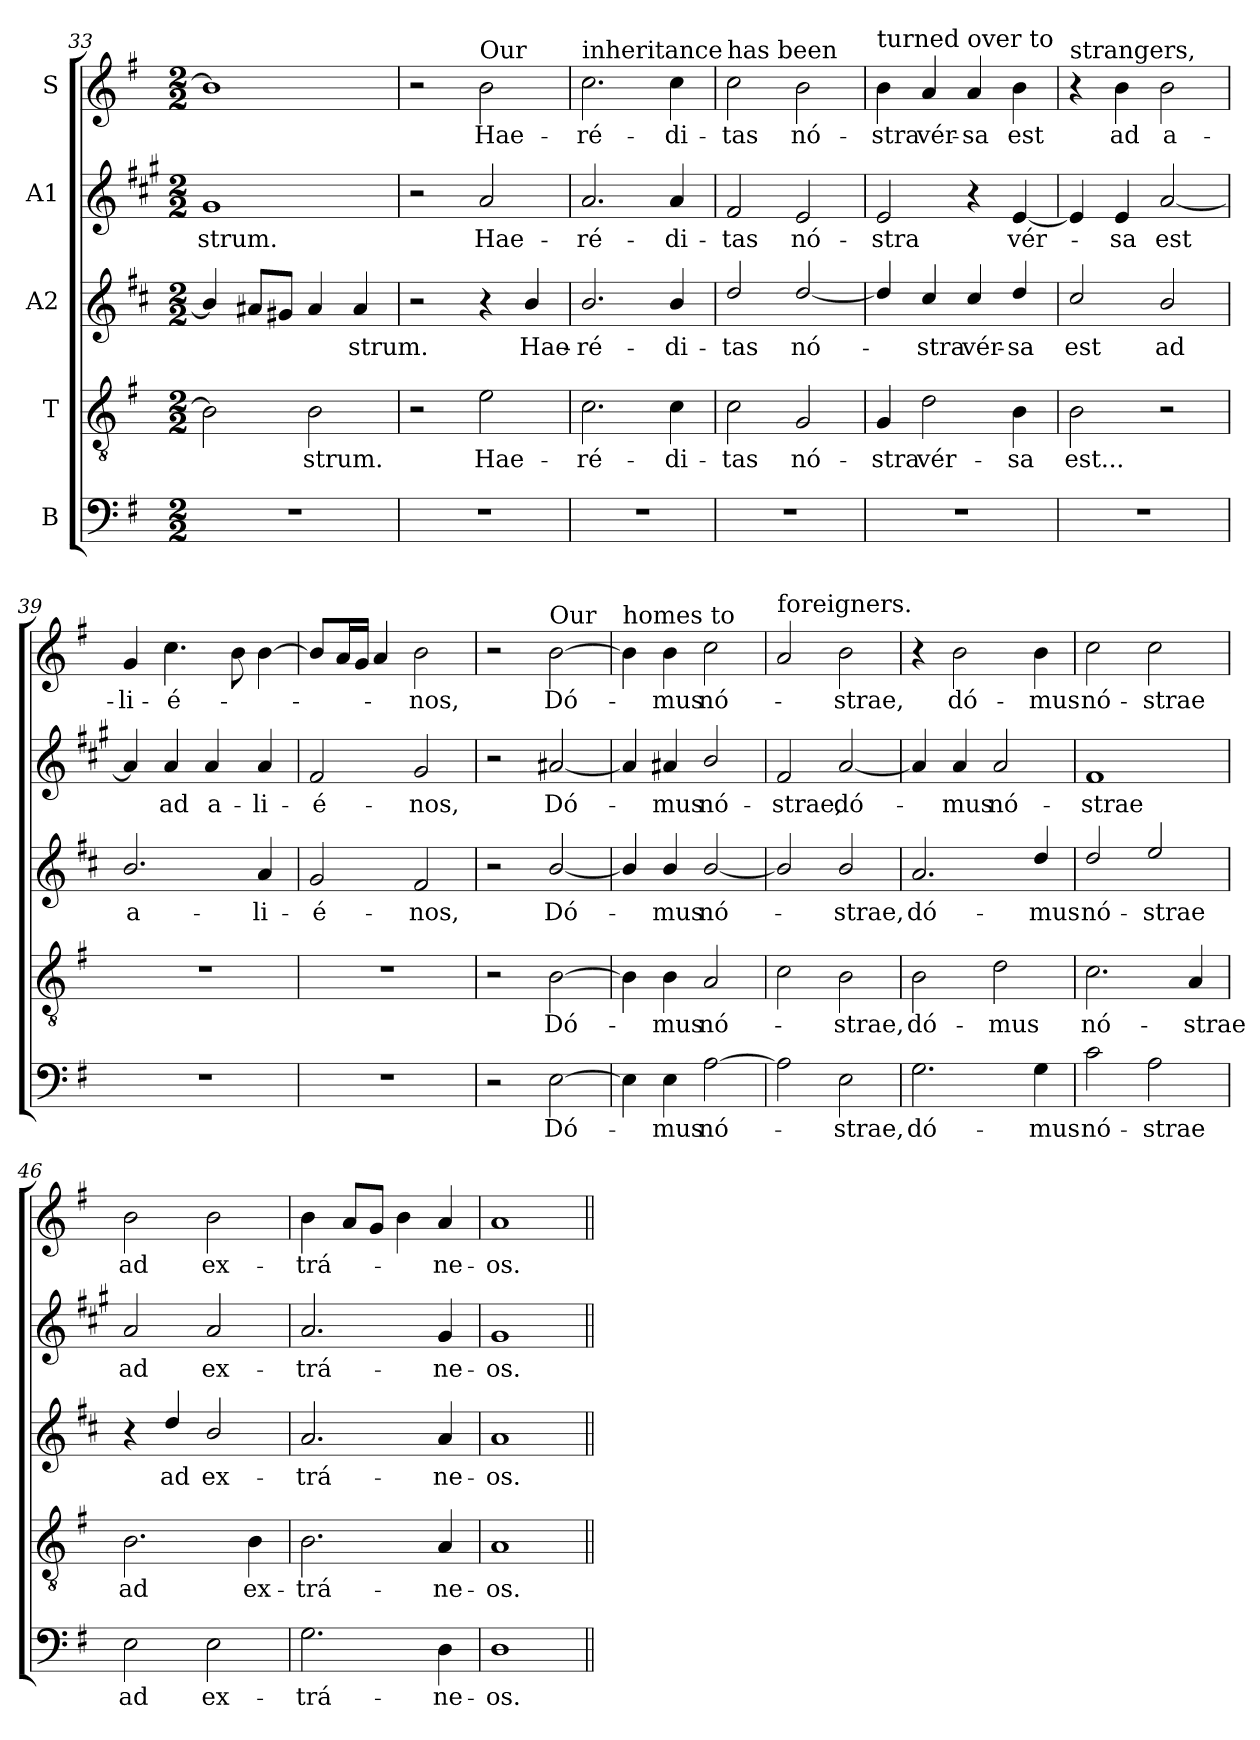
**kern	**text	**kern	**text	**kern	**text	**kern	**text	**kern	**text
*part5	*part5	*part4	*part4	*part3	*part3	*part2	*part2	*part1	*part1
*staff5	*staff5	*staff4	*staff4	*staff3	*staff3	*staff2	*staff2	*staff1	*staff1
*I"B	*	*I"T	*	*I"A2	*	*I"A1	*	*I"S	*
*clefF4	*	*clefGv2	*	*clefG2	*	*clefG2	*	*clefG2	*
*	*	*	*	*ITrd4c7	*	*ITrd1c2	*	*	*
*k[f#]	*	*k[f#]	*	*k[f#]	*	*k[f#]	*	*k[f#]	*
*G:	*	*G:	*	*G:	*	*G:	*	*G:	*
*M2/2	*	*M2/2	*	*M2/2	*	*M2/2	*	*M2/2	*
=33	=33	=33	=33	=33	=33	=33	=33	=33	=33
!	!	!	!	!	!	!	!LO:LY:b	!	!
1r	.	2B\]	.	4e/]	.	1f#	-strum.	1b]	.
.	.	.	.	8d#X/L	.	.	.	.	.
.	.	.	.	8c#X/J	.	.	.	.	.
!	!	!	!LO:LY:b	!	!	!	!	!	!
.	.	2B\	-strum.	4d#/	.	.	.	.	.
!	!	!	!	!	!LO:LY:b	!	!	!	!
.	.	.	.	4d#/	-strum.	.	.	.	.
=34	=34	=34	=34	=34	=34	=34	=34	=34	=34
1r	.	2r	.	2r	.	2r	.	2r	.
!	!	!	!	!	!	!	!	!LO:TX:a:t=Our	!
!	!	!	!LO:LY:b	!	!	!	!LO:LY:b	!	!LO:LY:b
.	.	2e\	Hae-	4r	.	2g/	Hae-	2b\	Hae-
!	!	!	!	!	!LO:LY:b	!	!	!	!
.	.	.	.	4e/	Hae-	.	.	.	.
=35	=35	=35	=35	=35	=35	=35	=35	=35	=35
!	!	!	!	!	!	!	!	!LO:TX:a:t=inheritance	!
!	!	!	!LO:LY:b	!	!LO:LY:b	!	!LO:LY:b	!	!LO:LY:b
1r	.	2.c\	-ré-	2.e/	-ré-	2.g/	-ré-	2.cc\	-ré-
!	!	!	!LO:LY:b	!	!LO:LY:b	!	!LO:LY:b	!	!LO:LY:b
.	.	4c\	-di-	4e/	-di-	4g/	-di-	4cc\	-di-
=36	=36	=36	=36	=36	=36	=36	=36	=36	=36
!	!	!	!	!	!	!	!	!LO:TX:a:t=has been	!
!	!	!	!LO:LY:b	!	!LO:LY:b	!	!LO:LY:b	!	!LO:LY:b
1r	.	2c\	-tas	2g/	-tas	2e/	-tas	2cc\	-tas
!	!	!	!LO:LY:b	!	!LO:LY:b	!	!LO:LY:b	!	!LO:LY:b
.	.	2G/	nó-	[2g/	nó-	2d/	nó-	2b\	nó-
!!LO:LB:g=z
=37	=37	=37	=37	=37	=37	=37	=37	=37	=37
!	!	!	!	!	!	!	!	!LO:TX:a:t=turned over to	!
!	!	!	!LO:LY:b	!	!	!	!LO:LY:b	!	!LO:LY:b
1r	.	4G/	-stra	4g/]	.	2d/	-stra	4b\	-stra
!	!	!	!LO:LY:b	!	!LO:LY:b	!	!	!	!LO:LY:b
.	.	2d\	vér-	4f#/	-stra	.	.	4a/	vér-
!	!	!	!	!	!LO:LY:b	!	!	!	!LO:LY:b
.	.	.	.	4f#/	vér-	4r	.	4a/	-sa
!	!	!	!LO:LY:b	!	!LO:LY:b	!	!LO:LY:b	!	!LO:LY:b
.	.	4B\	-sa	4g/	-sa	[4d/	vér-	4b\	est
=38	=38	=38	=38	=38	=38	=38	=38	=38	=38
!	!	!	!	!	!	!	!	!LO:TX:a:t=strangers,	!
!	!	!	!LO:LY:b	!	!LO:LY:b	!	!	!	!
1r	.	2B\	est...	2f#/	est	4d/]	.	4r	.
!	!	!	!	!	!	!	!LO:LY:b	!	!LO:LY:b
.	.	.	.	.	.	4d/	-sa	4b\	ad
!	!	!	!	!	!LO:LY:b	!	!LO:LY:b	!	!LO:LY:b
.	.	2r	.	2e/	ad	[2g/	est	2b\	a-
=39	=39	=39	=39	=39	=39	=39	=39	=39	=39
!	!	!	!	!	!LO:LY:b	!	!	!	!LO:LY:b
1r	.	1r	.	2.e/	a-	4g/]	.	4g/	-li-
!	!	!	!	!	!	!	!LO:LY:b	!	!LO:LY:b
.	.	.	.	.	.	4g/	ad	4.cc\	-é-
!	!	!	!	!	!	!	!LO:LY:b	!	!
.	.	.	.	.	.	4g/	a-	.	.
.	.	.	.	.	.	.	.	8b\	.
!	!	!	!	!	!LO:LY:b	!	!LO:LY:b	!	!
.	.	.	.	4d/	-li-	4g/	-li-	[4b\	.
=40	=40	=40	=40	=40	=40	=40	=40	=40	=40
!	!	!	!	!	!LO:LY:b	!	!LO:LY:b	!	!
1r	.	1r	.	2c/	-é-	2e/	-é-	8b/L]	.
.	.	.	.	.	.	.	.	16a/L	.
.	.	.	.	.	.	.	.	16g/JJ	.
.	.	.	.	.	.	.	.	4a/	.
!	!	!	!	!	!LO:LY:b	!	!LO:LY:b	!	!LO:LY:b
.	.	.	.	2B/	-nos,	2f#/	-nos,	2b\	-nos,
=41	=41	=41	=41	=41	=41	=41	=41	=41	=41
2r	.	2r	.	2r	.	2r	.	2r	.
!	!	!	!	!	!	!	!	!LO:TX:a:t=Our	!
!	!LO:LY:b	!	!LO:LY:b	!	!LO:LY:b	!	!LO:LY:b	!	!LO:LY:b
[2E\	Dó-	[2B\	Dó-	[2e/	Dó-	[2g#X/	Dó-	[2b\	Dó-
=42	=42	=42	=42	=42	=42	=42	=42	=42	=42
!	!	!	!	!	!	!	!	!LO:TX:a:t=homes to	!
4E\]	.	4B\]	.	4e/]	.	4g#/]	.	4b\]	.
!	!LO:LY:b	!	!LO:LY:b	!	!LO:LY:b	!	!LO:LY:b	!	!LO:LY:b
4E\	-mus	4B\	-mus	4e/	-mus	4g#/	-mus	4b\	-mus
!	!LO:LY:b	!	!LO:LY:b	!	!LO:LY:b	!	!LO:LY:b	!	!LO:LY:b
[2A\	nó-	2A/	nó-	[2e/	nó-	2a/	nó-	2cc\	nó-
!!LO:PB:g=z
=43	=43	=43	=43	=43	=43	=43	=43	=43	=43
!	!	!	!	!	!	!	!	!LO:TX:a:t=foreigners.	!
!	!	!	!	!	!	!	!LO:LY:b	!	!
2A\]	.	2c\	.	2e/]	.	2e/	-strae,	2a/	.
!	!LO:LY:b	!	!LO:LY:b	!	!LO:LY:b	!	!LO:LY:b	!	!LO:LY:b
2E\	-strae,	2B\	-strae,	2e/	-strae,	[2g/	dó-	2b\	-strae,
=44	=44	=44	=44	=44	=44	=44	=44	=44	=44
!	!LO:LY:b	!	!LO:LY:b	!	!LO:LY:b	!	!	!	!
2.G\	dó-	2B\	dó-	2.d/	dó-	4g/]	.	4r	.
!	!	!	!	!	!	!	!LO:LY:b	!	!LO:LY:b
.	.	.	.	.	.	4g/	-mus	2b\	dó-
!	!	!	!LO:LY:b	!	!	!	!LO:LY:b	!	!
.	.	2d\	-mus	.	.	2g/	nó-	.	.
!	!LO:LY:b	!	!	!	!LO:LY:b	!	!	!	!LO:LY:b
4G\	-mus	.	.	4g/	-mus	.	.	4b\	-mus
=45	=45	=45	=45	=45	=45	=45	=45	=45	=45
!	!LO:LY:b	!	!LO:LY:b	!	!LO:LY:b	!	!LO:LY:b	!	!LO:LY:b
2c\	nó-	2.c\	nó-	2g/	nó-	1e	-strae	2cc\	nó-
!	!LO:LY:b	!	!	!	!LO:LY:b	!	!	!	!LO:LY:b
2A\	-strae	.	.	2a/	-strae	.	.	2cc\	-strae
!	!	!	!LO:LY:b	!	!	!	!	!	!
.	.	4A/	-strae	.	.	.	.	.	.
=46	=46	=46	=46	=46	=46	=46	=46	=46	=46
!	!LO:LY:b	!	!LO:LY:b	!	!	!	!LO:LY:b	!	!LO:LY:b
2E\	ad	2.B\	ad	4r	.	2g/	ad	2b\	ad
!	!	!	!	!	!LO:LY:b	!	!	!	!
.	.	.	.	4g/	ad	.	.	.	.
!	!LO:LY:b	!	!	!	!LO:LY:b	!	!LO:LY:b	!	!LO:LY:b
2E\	ex-	.	.	2e/	ex-	2g/	ex-	2b\	ex-
!	!	!	!LO:LY:b	!	!	!	!	!	!
.	.	4B\	ex-	.	.	.	.	.	.
=47	=47	=47	=47	=47	=47	=47	=47	=47	=47
!	!LO:LY:b	!	!LO:LY:b	!	!LO:LY:b	!	!LO:LY:b	!	!LO:LY:b
2.G\	-trá-	2.B\	-trá-	2.d/	-trá-	2.g/	-trá-	4b\	-trá-
.	.	.	.	.	.	.	.	8a/L	.
.	.	.	.	.	.	.	.	8g/J	.
.	.	.	.	.	.	.	.	4b\	.
!	!LO:LY:b	!	!LO:LY:b	!	!LO:LY:b	!	!LO:LY:b	!	!LO:LY:b
4D\	-ne-	4A/	-ne-	4d/	-ne-	4f#/	-ne-	4a/	-ne-
=48	=48	=48	=48	=48	=48	=48	=48	=48	=48
!	!LO:LY:b	!	!LO:LY:b	!	!LO:LY:b	!	!LO:LY:b	!	!LO:LY:b
1D	-os.	1A	-os.	1d	-os.	1f#	-os.	1a	-os.
=||	=||	=||	=||	=||	=||	=||	=||	=||	=||
*-	*-	*-	*-	*-	*-	*-	*-	*-	*-
